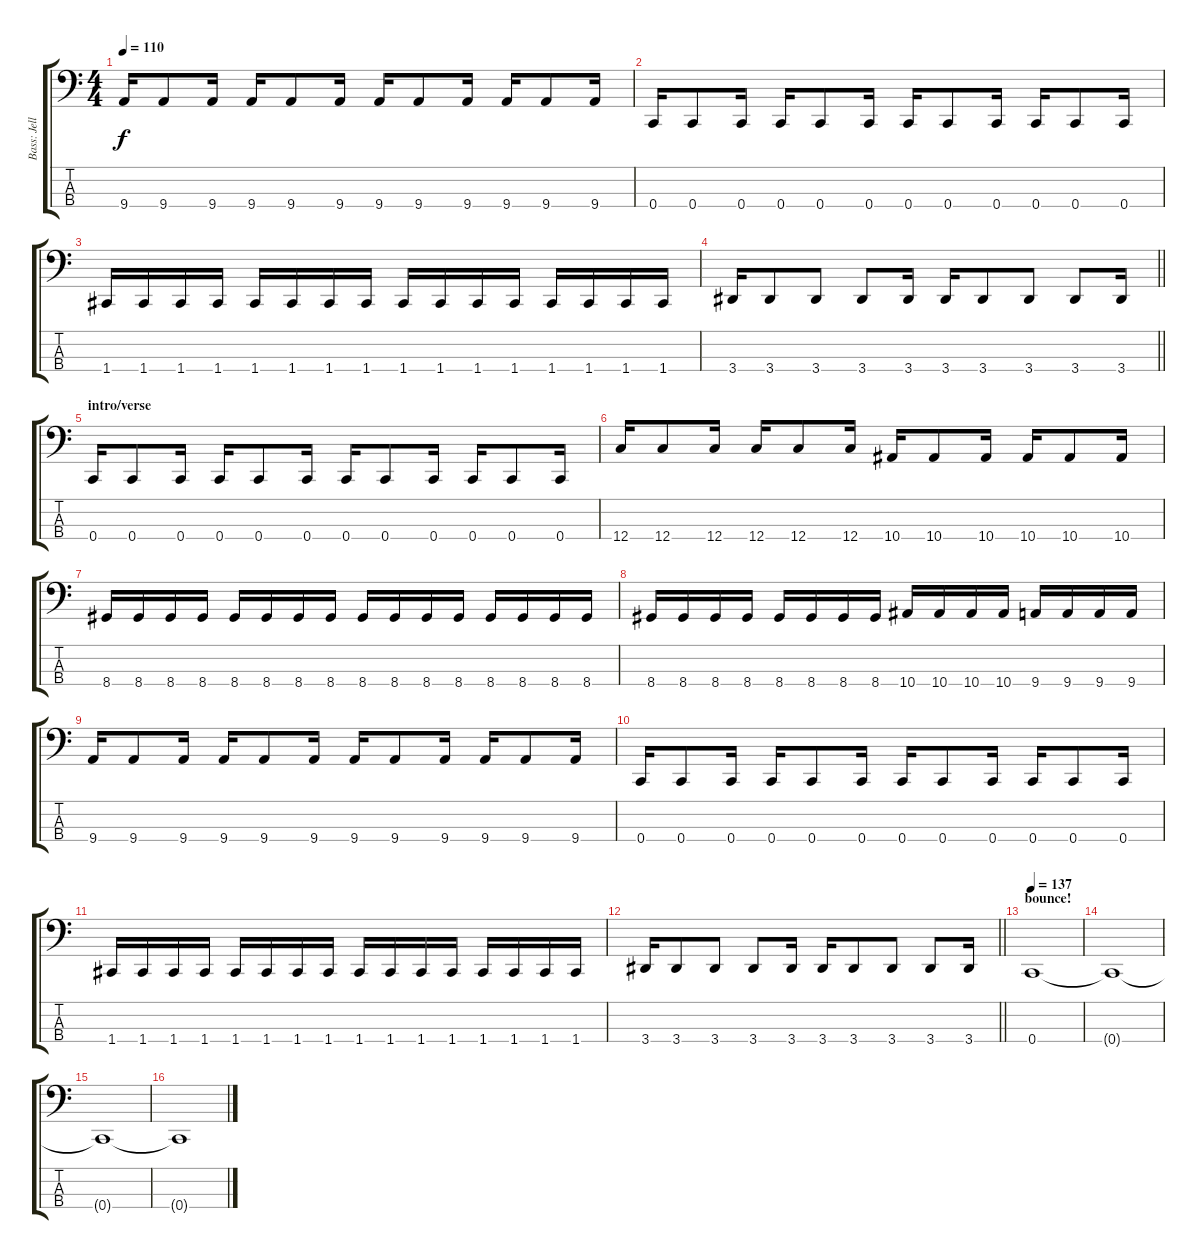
\track ("Bass: Jelle" "Bass: Jell") {instrument electricbasspick}
\staff {score tabs}
\tuning (F2 C2 G1 C1) {hide}
\ts (4 4)
\tempo 110
\clef f4
\ks c
9.4.16{dy f} 9.4.8 9.4.16 9.4.16 9.4.8 9.4.16 9.4.16 9.4.8 9.4.16 9.4.16 9.4.8 9.4.16 |
0.4.16 0.4.8 0.4.16 0.4.16 0.4.8 0.4.16 0.4.16 0.4.8 0.4.16 0.4.16 0.4.8 0.4.16 |
1.4.16 1.4.16 1.4.16 1.4.16 1.4.16 1.4.16 1.4.16 1.4.16 1.4.16 1.4.16 1.4.16 1.4.16 1.4.16 1.4.16 1.4.16 1.4.16 |
\barLineRight lightlight
3.4.16 3.4.8 3.4.8 3.4.8 3.4.16 3.4.16 3.4.8 3.4.8 3.4.8 3.4.16 |
\section ("" "intro/verse")
0.4.16 0.4.8 0.4.16 0.4.16 0.4.8 0.4.16 0.4.16 0.4.8 0.4.16 0.4.16 0.4.8 0.4.16 |
12.4.16 12.4.8 12.4.16 12.4.16 12.4.8 12.4.16 10.4.16 10.4.8 10.4.16 10.4.16 10.4.8 10.4.16 |
8.4.16 8.4.16 8.4.16 8.4.16 8.4.16 8.4.16 8.4.16 8.4.16 8.4.16 8.4.16 8.4.16 8.4.16 8.4.16 8.4.16 8.4.16 8.4.16 |
8.4.16 8.4.16 8.4.16 8.4.16 8.4.16 8.4.16 8.4.16 8.4.16 10.4.16 10.4.16 10.4.16 10.4.16 9.4.16 9.4.16 9.4.16 9.4.16 |
9.4.16 9.4.8 9.4.16 9.4.16 9.4.8 9.4.16 9.4.16 9.4.8 9.4.16 9.4.16 9.4.8 9.4.16 |
0.4.16 0.4.8 0.4.16 0.4.16 0.4.8 0.4.16 0.4.16 0.4.8 0.4.16 0.4.16 0.4.8 0.4.16 |
1.4.16 1.4.16 1.4.16 1.4.16 1.4.16 1.4.16 1.4.16 1.4.16 1.4.16 1.4.16 1.4.16 1.4.16 1.4.16 1.4.16 1.4.16 1.4.16 |
\barLineRight lightlight
3.4.16 3.4.8 3.4.8 3.4.8 3.4.16 3.4.16 3.4.8 3.4.8 3.4.8 3.4.16 |
\section ("" "bounce!")
\tempo 137
0.4.1 |
0.4{t}.1 |
0.4{t}.1 |
0.4{t}.1
